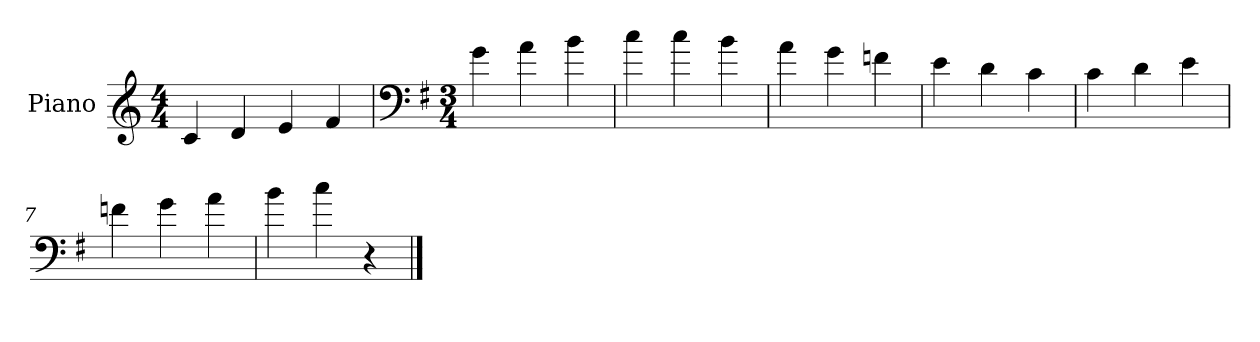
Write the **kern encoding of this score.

**kern
*part1
*staff1
*I"Piano
*I'Pno.
*clefG2
*k[]
*M4/4
*MM50
=1
4c/
4d/
4e/
4f/
=2
*clefF4
*k[f#]
*M3/4
*MM60
4g\
4a\
4b\
=3
4cc\
*MM140
4cc\
4b\
=4
4a\
4g\
*MM40
4fn\
=5
4e\
4d\
4c\
=6
*MM135
4c\
4d\
4e\
=7
4fn\
*MM75
4g\
4a\
=8
4b\
4cc\
4r
==
*-
